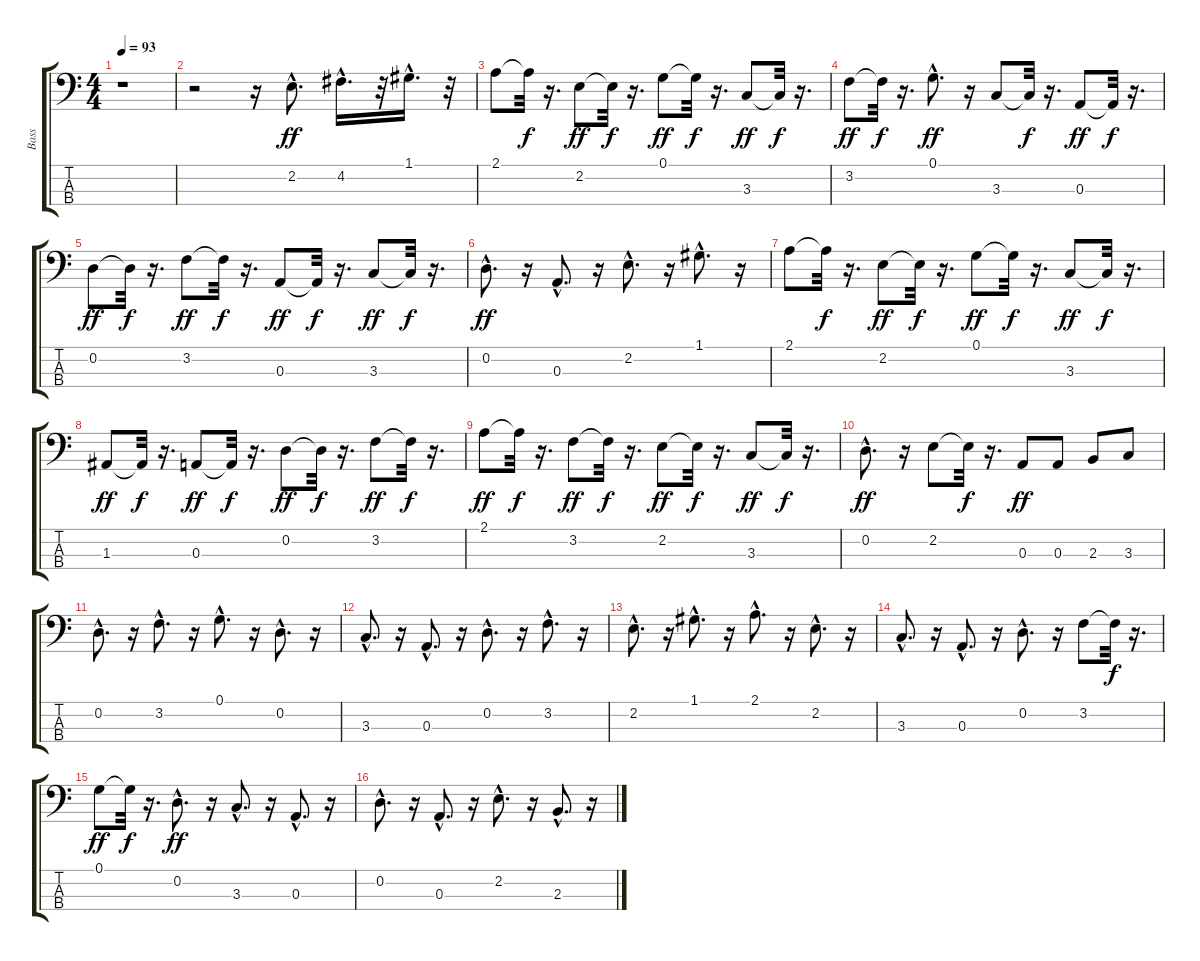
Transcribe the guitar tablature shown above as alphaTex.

\track ("Bass" "Bass") {instrument acousticbass}
\staff {score tabs}
\tuning (G2 D2 A1 E1) {hide}
\ts (4 4)
\tempo 93
\clef f4
\ks c
r.1{dy ff} |
r.2 r.16 2.2{hac}.8{d} 4.2{hac}.16{d} r.32 1.1{hac}.16{d} r.32 |
2.1.8 2.1{t}.32{dy f} r.16{d} 2.2.8{dy ff} 2.2{t}.32{dy f} r.16{d} 0.1.8{dy ff} 0.1{t}.32{dy f} r.16{d} 3.3.8{dy ff} 3.3{t}.32{dy f} r.16{d} |
3.2.8{dy ff} 3.2{t}.32{dy f} r.16{d} 0.1{hac}.8{d dy ff} r.16 3.3.8 3.3{t}.32{dy f} r.16{d} 0.3.8{dy ff} 0.3{t}.32{dy f} r.16{d} |
0.2.8{dy ff} 0.2{t}.32{dy f} r.16{d} 3.2.8{dy ff} 3.2{t}.32{dy f} r.16{d} 0.3.8{dy ff} 0.3{t}.32{dy f} r.16{d} 3.3.8{dy ff} 3.3{t}.32{dy f} r.16{d} |
0.2{hac}.8{d dy ff} r.16 0.3{hac}.8{d} r.16 2.2{hac}.8{d} r.16 1.1{hac}.8{d} r.16 |
2.1.8 2.1{t}.32{dy f} r.16{d} 2.2.8{dy ff} 2.2{t}.32{dy f} r.16{d} 0.1.8{dy ff} 0.1{t}.32{dy f} r.16{d} 3.3.8{dy ff} 3.3{t}.32{dy f} r.16{d} |
1.3.8{dy ff} 1.3{t}.32{dy f} r.16{d} 0.3.8{dy ff} 0.3{t}.32{dy f} r.16{d} 0.2.8{dy ff} 0.2{t}.32{dy f} r.16{d} 3.2.8{dy ff} 3.2{t}.32{dy f} r.16{d} |
2.1.8{dy ff} 2.1{t}.32{dy f} r.16{d} 3.2.8{dy ff} 3.2{t}.32{dy f} r.16{d} 2.2.8{dy ff} 2.2{t}.32{dy f} r.16{d} 3.3.8{dy ff} 3.3{t}.32{dy f} r.16{d} |
0.2{hac}.8{d dy ff} r.16 2.2.8 2.2{t}.32{dy f} r.16{d} 0.3.8{dy ff} 0.3.8 2.3.8 3.3.8 |
0.2{hac}.8{d} r.16 3.2{hac}.8{d} r.16 0.1{hac}.8{d} r.16 0.2{hac}.8{d} r.16 |
3.3{hac}.8{d} r.16 0.3{hac}.8{d} r.16 0.2{hac}.8{d} r.16 3.2{hac}.8{d} r.16 |
2.2{hac}.8{d} r.16 1.1{hac}.8{d} r.16 2.1{hac}.8{d} r.16 2.2{hac}.8{d} r.16 |
3.3{hac}.8{d} r.16 0.3{hac}.8{d} r.16 0.2{hac}.8{d} r.16 3.2.8 3.2{t}.32{dy f} r.16{d} |
0.1.8{dy ff} 0.1{t}.32{dy f} r.16{d} 0.2{hac}.8{d dy ff} r.16 3.3{hac}.8{d} r.16 0.3{hac}.8{d} r.16 |
0.2{hac}.8{d} r.16 0.3{hac}.8{d} r.16 2.2{hac}.8{d} r.16 2.3{hac}.8{d} r.16
